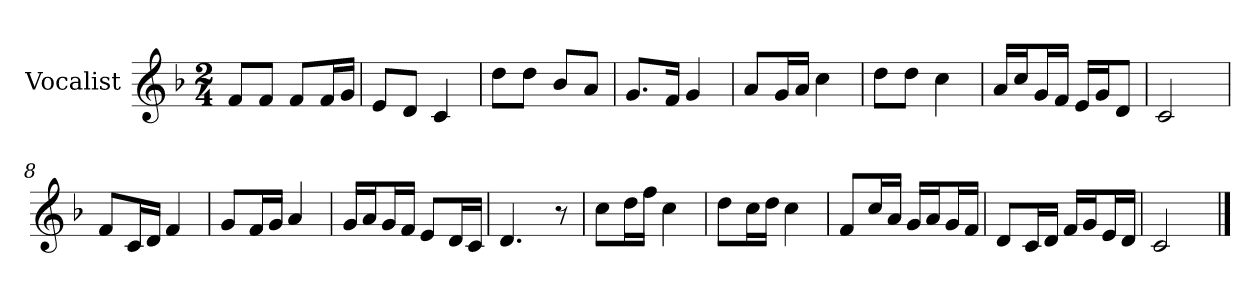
**kern
*part1
*staff1
*I"Vocalist
*k[b-]
*F:
*M2/4
=
8fL
8fJ
8fL
16fL
16gJJ
=1
8eL
8dJ
4c
=2
8ddL
8ddJ
8b-L
8aJ
=3
8.gL
16fJk
4g
=4
8aL
16gL
16aJJ
4cc
=5
8ddL
8ddJ
4cc
=6
16aLL
16ccJ
16gL
16fJJ
16eLL
16gJ
8dJ
=7
2c
=8
8fL
16cL
16dJJ
4f
=9
8gL
16fL
16gJJ
4a
=10
16gLL
16aJ
16gL
16fJJ
8eL
16dL
16cJJ
=11
4.d
8r
=12
8ccL
16ddL
16ffJJ
4cc
=13
8ddL
16ccL
16ddJJ
4cc
=14
8fL
16ccL
16aJJ
16gLL
16aJ
16gL
16fJJ
=15
8dL
16cL
16dJJ
16fLL
16gJ
16eL
16dJJ
=16
2c
==
*-
